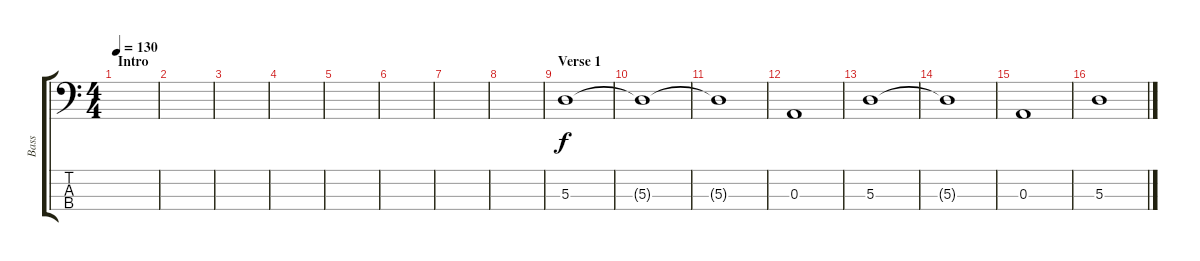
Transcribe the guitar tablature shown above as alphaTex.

\track ("Bass" "Bass") {instrument electricbassfinger}
\staff {score tabs}
\tuning (G2 D2 A1 E1) {hide}
\ts (4 4)
\section ("" "Intro")
\tempo 130
\clef f4
\ks c
|
|
|
|
|
|
|
|
\section ("" "Verse 1")
5.3.1 |
5.3{t}.1 |
5.3{t}.1 |
0.3.1 |
5.3.1 |
5.3{t}.1 |
0.3.1 |
5.3.1
